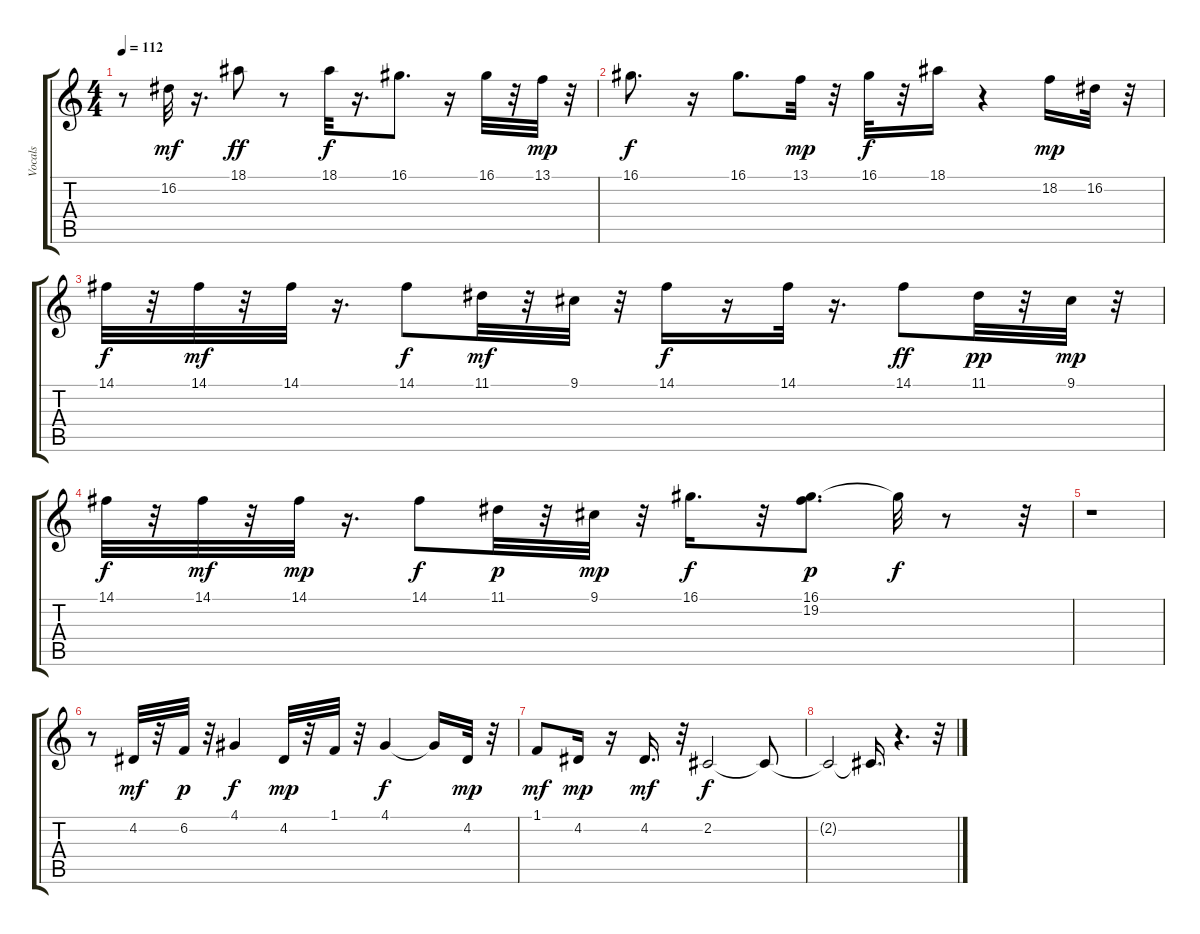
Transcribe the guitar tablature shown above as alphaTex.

\track ("Vocals" "Vocals") {instrument lead8bassandlead}
\staff {score tabs}
\tuning (E4 B3 G3 D3 A2 E2) {hide}
\ts (4 4)
\tempo 112
\clef g2
\ks c
r.8{dy f} 16.2.32{dy mf} r.16{d} 18.1.8{dy ff} r.8 18.1.32{dy f} r.16{d} 16.1.8{d} r.16 16.1.32 r.32 13.1.32{dy mp} r.32 |
16.1.8{d dy f} r.16 16.1.8{d} 13.1.32{dy mp} r.32 16.1.32{dy f} r.32 18.1.16 r.4 18.2.16{dy mp} 16.2.32 r.32 |
14.1.32{dy f} r.32 14.1.32{dy mf} r.32 14.1.32 r.16{d} 14.1.8{dy f} 11.1.32{dy mf} r.32 9.1.32 r.32 14.1.16{dy f} r.16 14.1.32 r.16{d} 14.1.8{dy ff} 11.1.32{dy pp} r.32 9.1.32{dy mp} r.32 |
14.1.32{dy f} r.32 14.1.32{dy mf} r.32 14.1.32{dy mp} r.16{d} 14.1.8{dy f} 11.1.32{dy p} r.32 9.1.32{dy mp} r.32 16.1.16{d dy f} r.32 (16.1 19.2).8{d dy p} 16.1{t}.32{dy f} r.8 r.32 |
r.1 |
r.8 4.2.32{dy mf} r.32 6.2.32{dy p} r.32 4.1.4{dy f} 4.2.32{dy mp} r.32 1.1.32 r.32 4.1.4{dy f} 4.1{t}.16 4.2.32{dy mp} r.32 |
1.1.8{dy mf} 4.2.16{dy mp} r.16 4.2.16{d dy mf} r.32 2.2.2{dy f} 2.2{t}.8 |
2.2{t}.2 2.2{t}.16{d} r.4{d} r.32
